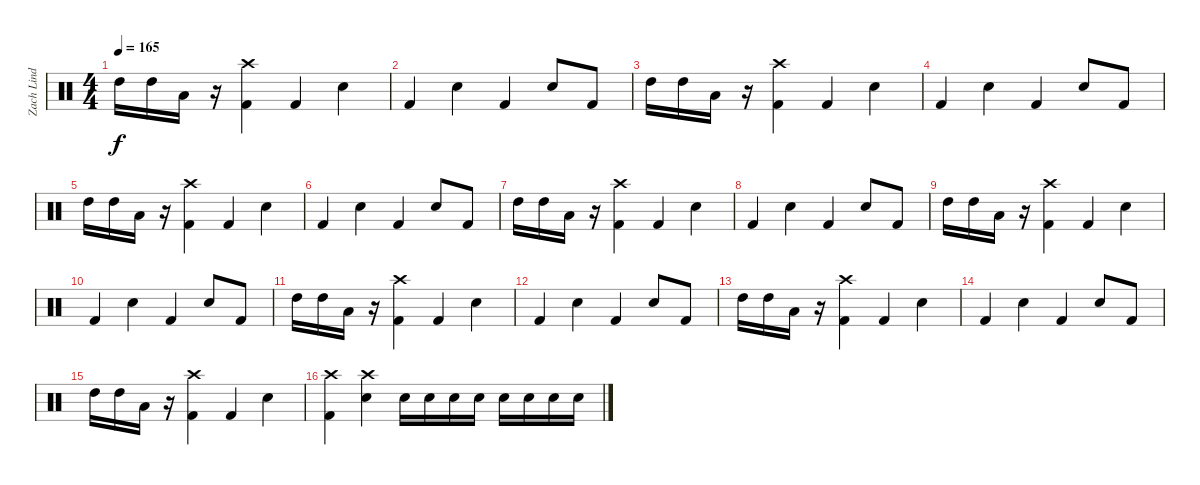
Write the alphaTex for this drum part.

\track ("Zach Lind (Drums)" "Zach Lind ") {instrument percussion}
\staff {score}
\articulation defaults
\ts (4 4)
\tempo 165
\clef neutral
\ks c "High Tom (hit)".16{dy f} "High Tom (hit)".16 "Low Tom (hit)".16
r.16 ("Crash high (hit)" "Kick (hit) 2").4 "Kick (hit) 2".4 "Electric Snare (hit)".4 |
"Kick (hit) 2".4 "Electric Snare (hit)".4 "Kick (hit) 2".4 "Electric Snare (hit)".8 "Kick (hit) 2".8 |
"High Tom (hit)".16 "High Tom (hit)".16 "Low Tom (hit)".16 r.16 ("Crash high (hit)" "Kick (hit) 2").4 "Kick (hit) 2".4 "Electric Snare (hit)".4 |
"Kick (hit) 2".4 "Electric Snare (hit)".4 "Kick (hit) 2".4 "Electric Snare (hit)".8 "Kick (hit) 2".8 |
"High Tom (hit)".16 "High Tom (hit)".16 "Low Tom (hit)".16 r.16 ("Crash high (hit)" "Kick (hit) 2").4 "Kick (hit) 2".4 "Electric Snare (hit)".4 |
"Kick (hit) 2".4 "Electric Snare (hit)".4 "Kick (hit) 2".4 "Electric Snare (hit)".8 "Kick (hit) 2".8 |
"High Tom (hit)".16 "High Tom (hit)".16 "Low Tom (hit)".16 r.16 ("Crash high (hit)" "Kick (hit) 2").4 "Kick (hit) 2".4 "Electric Snare (hit)".4 |
"Kick (hit) 2".4 "Electric Snare (hit)".4 "Kick (hit) 2".4 "Electric Snare (hit)".8 "Kick (hit) 2".8 |
"High Tom (hit)".16 "High Tom (hit)".16 "Low Tom (hit)".16 r.16 ("Crash high (hit)" "Kick (hit) 2").4 "Kick (hit) 2".4 "Electric Snare (hit)".4 |
"Kick (hit) 2".4 "Electric Snare (hit)".4 "Kick (hit) 2".4 "Electric Snare (hit)".8 "Kick (hit) 2".8 |
"High Tom (hit)".16 "High Tom (hit)".16 "Low Tom (hit)".16 r.16 ("Crash high (hit)" "Kick (hit) 2").4 "Kick (hit) 2".4 "Electric Snare (hit)".4 |
"Kick (hit) 2".4 "Electric Snare (hit)".4 "Kick (hit) 2".4 "Electric Snare (hit)".8 "Kick (hit) 2".8 |
"High Tom (hit)".16 "High Tom (hit)".16 "Low Tom (hit)".16 r.16 ("Crash high (hit)" "Kick (hit) 2").4 "Kick (hit) 2".4 "Electric Snare (hit)".4 |
"Kick (hit) 2".4 "Electric Snare (hit)".4 "Kick (hit) 2".4 "Electric Snare (hit)".8 "Kick (hit) 2".8 |
"High Tom (hit)".16 "High Tom (hit)".16 "Low Tom (hit)".16 r.16 ("Crash high (hit)" "Kick (hit) 2").4 "Kick (hit) 2".4 "Electric Snare (hit)".4 |
("Crash high (hit)" "Kick (hit) 2").4 ("Crash high (hit)" "Electric Snare (hit)").4 "Electric Snare (hit)".16 "Electric Snare (hit)".16 "Electric Snare (hit)".16 "Electric Snare (hit)".16 "Electric Snare (hit)".16 "Electric Snare (hit)".16 "Electric Snare (hit)".16 "Electric Snare (hit)".16
